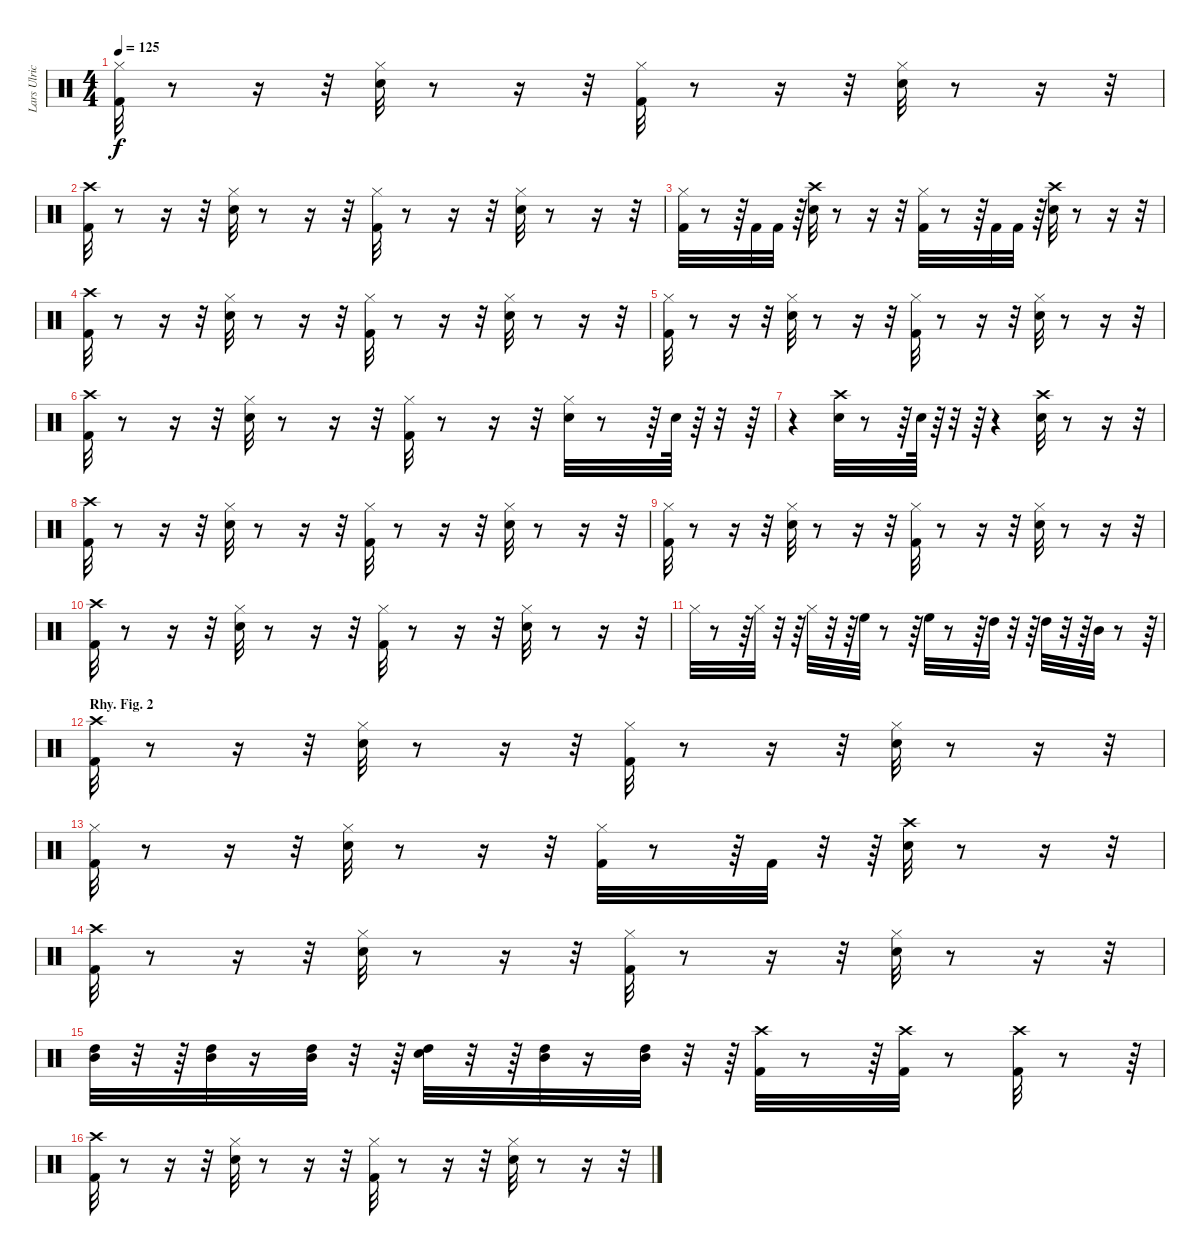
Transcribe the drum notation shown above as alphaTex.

\track ("Lars Ulrich (Drums)" "Lars Ulric") {instrument percussion}
\staff {score}
\articulation defaults
\ts (4 4)
\tempo 125
\clef neutral
\ks c
("Kick (hit) 2" "Hi-Hat (closed)").32{dy f} r.8 r.16 r.32 ("Snare (hit) 2" "Hi-Hat (closed)").32 r.8 r.16 r.32 ("Kick (hit) 2" "Hi-Hat (closed)").32 r.8 r.16 r.32 ("Snare (hit) 2" "Hi-Hat (closed)").32 r.8 r.16 r.32 |
("Kick (hit) 2" "Crash high (hit)").32 r.8 r.16 r.32 ("Hi-Hat (closed)" "Snare (hit) 2").32 r.8 r.16 r.32 ("Hi-Hat (closed)" "Kick (hit) 2").32 r.8 r.16 r.32 ("Hi-Hat (closed)" "Snare (hit) 2").32 r.8 r.16 r.32 |
("Kick (hit) 2" "Hi-Hat (closed)").32 r.8 r.64 "Kick (hit) 2".32 "Kick (hit) 2".32 r.64 ("Snare (hit) 2" "Crash high (hit)").32 r.8 r.16 r.32 ("Hi-Hat (closed)" "Kick (hit) 2").32 r.8 r.64 "Kick (hit) 2".32 "Kick (hit) 2".32 r.64 ("Crash high (hit)" "Snare (hit) 2").32 r.8 r.16 r.32 |
("Kick (hit) 2" "Crash high (hit)").32 r.8 r.16 r.32 ("Hi-Hat (closed)" "Snare (hit) 2").32 r.8 r.16 r.32 ("Hi-Hat (closed)" "Kick (hit) 2").32 r.8 r.16 r.32 ("Hi-Hat (closed)" "Snare (hit) 2").32 r.8 r.16 r.32 |
("Kick (hit) 2" "Hi-Hat (closed)").32 r.8 r.16 r.32 ("Snare (hit) 2" "Hi-Hat (closed)").32 r.8 r.16 r.32 ("Kick (hit) 2" "Hi-Hat (closed)").32 r.8 r.16 r.32 ("Snare (hit) 2" "Hi-Hat (closed)").32 r.8 r.16 r.32 |
("Crash high (hit)" "Kick (hit) 2").32 r.8 r.16 r.32 ("Hi-Hat (closed)" "Snare (hit) 2").32 r.8 r.16 r.32 ("Kick (hit) 2" "Hi-Hat (closed)").32 r.8 r.16 r.32 ("Hi-Hat (closed)" "Snare (hit) 2").32 r.8 r.64 "Snare (hit) 2".64 r.64 r.32 r.64 |
r.4 ("Crash high (hit)" "Snare (hit) 2").32 r.8 r.64 "Snare (hit) 2".64 r.64 r.32 r.64 r.4 ("Crash high (hit)" "Snare (hit) 2").32 r.8 r.16 r.32 |
("Kick (hit) 2" "Crash high (hit)").32 r.8 r.16 r.32 ("Snare (hit) 2" "Hi-Hat (closed)").32 r.8 r.16 r.32 ("Kick (hit) 2" "Hi-Hat (closed)").32 r.8 r.16 r.32 ("Snare (hit) 2" "Hi-Hat (closed)").32 r.8 r.16 r.32 |
("Kick (hit) 2" "Hi-Hat (closed)").32 r.8 r.16 r.32 ("Snare (hit) 2" "Hi-Hat (closed)").32 r.8 r.16 r.32 ("Kick (hit) 2" "Hi-Hat (closed)").32 r.8 r.16 r.32 ("Snare (hit) 2" "Hi-Hat (closed)").32 r.8 r.16 r.32 |
("Kick (hit) 2" "Crash high (hit)").32 r.8 r.16 r.32 ("Hi-Hat (closed)" "Snare (hit) 2").32 r.8 r.16 r.32 ("Hi-Hat (closed)" "Kick (hit) 2").32 r.8 r.16 r.32 ("Hi-Hat (closed)" "Snare (hit) 2").32 r.8 r.16 r.32 |
"Hi-Hat (closed)".32 r.8 r.64 "Hi-Hat (closed)".32 r.32 r.64 "Hi-Hat (closed)".32 r.32 r.64 "High Floor Tom (hit)".32 r.8 r.64 "High Floor Tom (hit)".32 r.8 r.64 "High Tom (hit)".32 r.32 r.64 "High Tom (hit)".32 r.32 r.64 "Mid Tom (hit)".32 r.8 r.64 |
\section ("" "Rhy. Fig. 2")
("Kick (hit) 2" "Crash high (hit)").32 r.8 r.16 r.32 ("Snare (hit) 2" "Hi-Hat (closed)").32 r.8 r.16 r.32 ("Kick (hit) 2" "Hi-Hat (closed)").32 r.8 r.16 r.32 ("Snare (hit) 2" "Hi-Hat (closed)").32 r.8 r.16 r.32 |
("Hi-Hat (closed)" "Kick (hit) 2").32 r.8 r.16 r.32 ("Snare (hit) 2" "Hi-Hat (closed)").32 r.8 r.16 r.32 ("Kick (hit) 2" "Hi-Hat (closed)").32 r.8 r.64 "Kick (hit) 2".32 r.32 r.64 ("Snare (hit) 2" "Crash high (hit)").32 r.8 r.16 r.32 |
("Crash high (hit)" "Kick (hit) 2").32 r.8 r.16 r.32 ("Snare (hit) 2" "Hi-Hat (closed)").32 r.8 r.16 r.32 ("Hi-Hat (closed)" "Kick (hit) 2").32 r.8 r.16 r.32 ("Snare (hit) 2" "Hi-Hat (closed)").32 r.8 r.16 r.32 |
("High Tom (hit)" "Mid Tom (hit)").32 r.32 r.64 ("High Tom (hit)" "Mid Tom (hit)").32 r.16 ("High Tom (hit)" "Mid Tom (hit)").32 r.32 r.64 ("Snare (hit) 2" "High Tom (hit)").32 r.32 r.64 ("High Tom (hit)" "Mid Tom (hit)").32 r.16 ("High Tom (hit)" "Mid Tom (hit)").32 r.32 r.64 ("Kick (hit) 2" "Crash high (hit)").32 r.8 r.64 ("Kick (hit) 2" "Crash high (hit)").32 r.8 ("Kick (hit) 2" "Crash high (hit)").32 r.8 r.64 |
("Kick (hit) 2" "Crash high (hit)").32 r.8 r.16 r.32 ("Snare (hit) 2" "Hi-Hat (closed)").32 r.8 r.16 r.32 ("Kick (hit) 2" "Hi-Hat (closed)").32 r.8 r.16 r.32 ("Snare (hit) 2" "Hi-Hat (closed)").32 r.8 r.16 r.32
